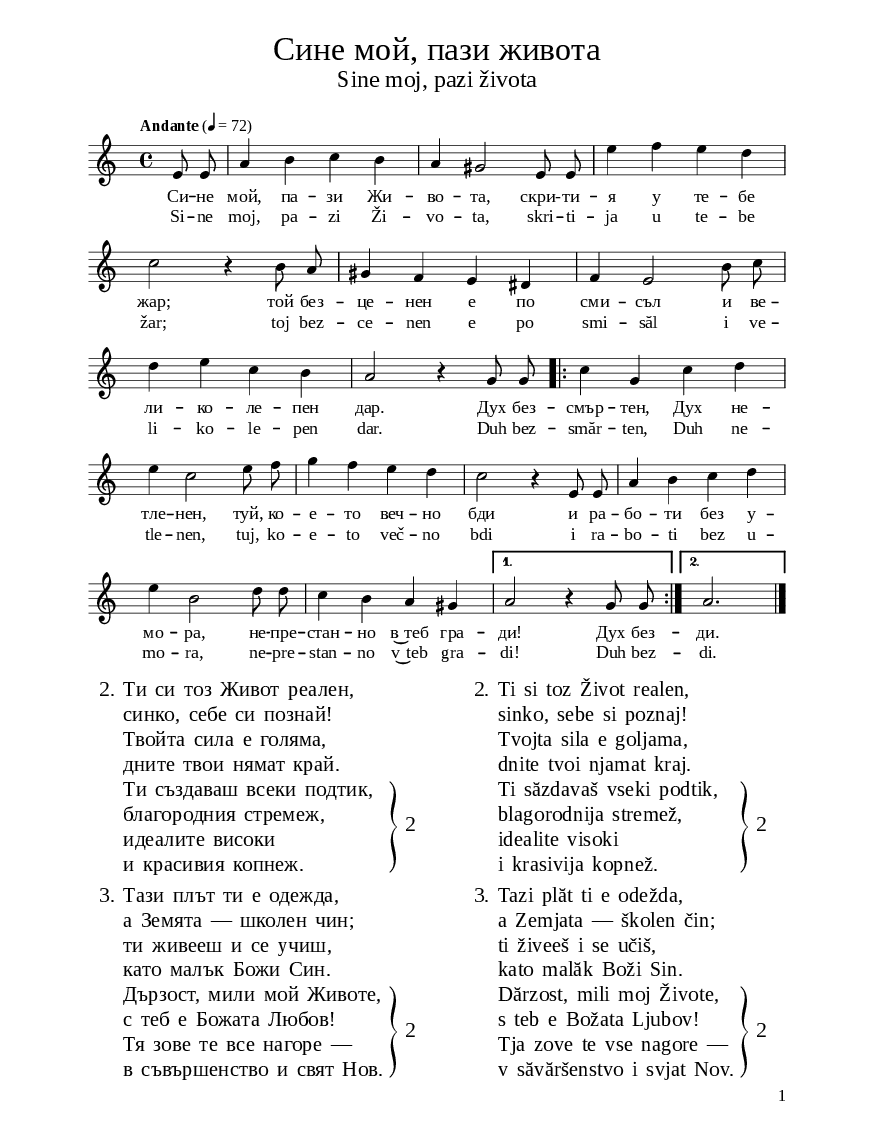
\version "2.24.1"

% include paper part and global functions
\include "include/globals.ily"

"rightBraces045" = \markup {
  \column {
    % repeat braces
    \translate #'(0 . -13.5 )
    \right-brace #44

    \translate #'(0 . -15.4 )
    \right-brace #44
  }
  \column {
    % repeat numbers
    \translate #'(0 . -13.9 )
    2

    \translate #'(0 . -19.8 )
    2
  }
}

\bookpart {
  \label #'ref045
  \tocItem \markup "Сине мой, пази живота – Sine moj, pazi života"
  \include "include/bookpart-paper.ily"
  \score {
    \include "include/score-layout.ily"

    \new Voice \absolute  {
      \clef treble
      \key a \minor
      \time 4/4
      \tempoFunc "Andante" 4 "72"
      \autoBeamOff
      \partial 4


      e'8 e'8 | a'4 b' c''4 b' | a'4 gis'2 e'8 e' | e''4 f'' e''4 d'' | \break 
      
       c''2 r4 b'8 a'  |  gis'4 f'  e'4 dis' |  f'4 e'2  b'8 c'' \break |

      d''4 e'' c''4 b' | a'2 r4 g'8 g' \repeat volta 2 {
        |  c''4 g' c''4 d'' | e''4 c''2 e''8 f'' | g''4 f'' e''4 d'' | c''2 r4 e'8 e' | a'4 b'  c''4 d'' \break |

        e''4 b'2 d''8 d'' c''4 b' a'4 gis' |
      } \alternative { { a'2 r4 g'8 g'  } { a'2. } } \bar "|."
    }

    \addlyrics {
      Си -- не мой, па -- зи Жи -- во -- та, "скри-" -- ти -- я у
      те -- бе жар; той без -- це -- нен е по сми -- съл и ве --
      ли -- ко -- ле -- пен дар. Дух без -- смър -- тен, Дух не -- тле -- нен,
      туй, ко -- е -- то веч -- но бди и ра -- бо -- ти без у --
      мо -- ра, не -- пре -- стан -- но в~теб гра -- ди! Дух без -- ди.
    }

    \addlyrics {
      Si -- ne moj, pa -- zi Ži -- vo -- ta, skri -- ti -- ja u
      te -- be žar; toj bez -- ce -- nen e po smi -- săl i ve --
      li -- ko -- le -- pen dar. Duh bez -- smăr -- ten, Duh ne -- tle -- nen,
      tuj, ko -- e -- to več -- no bdi i ra -- bo -- ti bez u --
      mo -- ra, ne -- pre -- stan -- no v~teb gra -- di! Duh bez -- di.
    }
    \header {
      title = \titleFunc "Сине мой, пази живота" "Sine moj, pazi života"
    }

    \midi{}

  } % score

  \markup \fontsize #bgCoupletFontSize {
    \hspace #1
    \override #`(baseline-skip . ,bgCoupletBaselineSkip)
    \column {
      \vspace #0.3

      \line { 2. Ти си тоз Живот реален, }

      \line {   "   " синко, себе си познай! }

      \line {   "   " Твойта сила е голяма, }

      \line {   "   " дните твои нямат край. }

      \line {   "   " Ти създаваш всеки подтик, }

      \line {   "   " благородния стремеж,}

      \line {   "   " идеалите високи}

      \line {   "   " и красивия копнеж.}
      \vspace #0.2

      \line {   3. Тази плът ти е одежда,}

      \line {   "   " а Земята — школен чин;}

      \line {   "   " ти живееш и се учиш,}

      \line {   "   " като малък Божи Син.}

      \line {   "   " Дързост, мили мой Животе,}

      \line {   "   " с теб е Божата Любов!}

      \line {   "   " Тя зове те все нагоре —}

      \line {   "   " в съвършенство и свят Нов.}
    }\"rightBraces045"

    \hspace #5
    \override #`(baseline-skip . ,bgCoupletBaselineSkip)
     \column {
      \vspace #0.3

      \line { 2. Ti si toz Život realen, }

      \line {   "   " sinko, sebe si poznaj! }

      \line {   "   " Tvojta sila e goljama, }

      \line {   "   " dnite tvoi njamat kraj. }

      \line {   "   " Ti săzdavaš vseki podtik, }

      \line {   "   " blagorodnija stremež,}

      \line {   "   " idealite visoki}

      \line {   "   " i krasivija kopnež.}
      \vspace #0.2

      \line {   3. Tazi plăt ti e odežda,}

      \line {   "   " a Zemjata — školen čin;}

      \line {   "   " ti živeeš i se učiš,}

      \line {   "   " kato malăk Boži Sin.}

      \line {   "   " Dărzost, mili moj Živote,}

      \line {   "   " s teb e Božata Ljubov!}

      \line {   "   " Tja zove te vse nagore —}

      \line {   "   " v săvăršenstvo i svjat Nov.}
    } \"rightBraces045" %column
  } % markup

  % include foreign translation(s) of the song
  \version "2.24.0"

\markup \fill-line { \fontsize #deTitleFontSize "Mein Sohn, bewahre das Leben" }
\markup \null
\markup \fontsize #deCoupletFontSize {
  \hspace #10
  \override #`(baseline-skip . ,deCoupletBaselineSkip)

  \column {

    \line {  1. Mein Sohn, bewahre das Leben, }

    \line { "   "die in dir verborgene Glut. }

    \line { "   "Es ist seinem Sinn nach kostbar}

    \line { "   "und ein herrliches Geschenk! }

    \line { "   "Unsterblicher, unvergänglicher Geist,}

    \line { "   "der, der ewig wacht }

    \line { "   "und unermüdlich arbeitet,}

    \line { "   "unaufhörlich in dir erschafft.}
    \line { "   " }

    \line { 2. Du bist dieses wirkliche Leben; }

    \line { "   "Sohn; erkenne dich! }

    \line { "   "Deine Kraft ist groß,}

    \line { "   "deine Tage haben kein Ende. }

    \line { "   "Du erschaffst jeden Impuls, }

    \line { "   "das edle Streben, }

    \line { "   "die hohen Ideale }

    \line { "   "und die schöne Sehnsucht.}
    \line { "   " }

    \line { 3. Dieses Fleisch ist dein Gewand,}

    \line { "   "und die Erde eine Schulbank.}

    \line { "   "Du lebst und lernst, }

    \line { "   "wie ein kleiner Sohn Gottes. }

    \line { "   "Kühnheit, mein liebes Leben,}

    \line { "   "die göttliche Liebe ist mit dir! }

    \line { "   "Sie ruft dich immer nach oben}

    \line { "   "in Vollkommenheit und in die neue Welt.}
  }
}


} % bookpart
